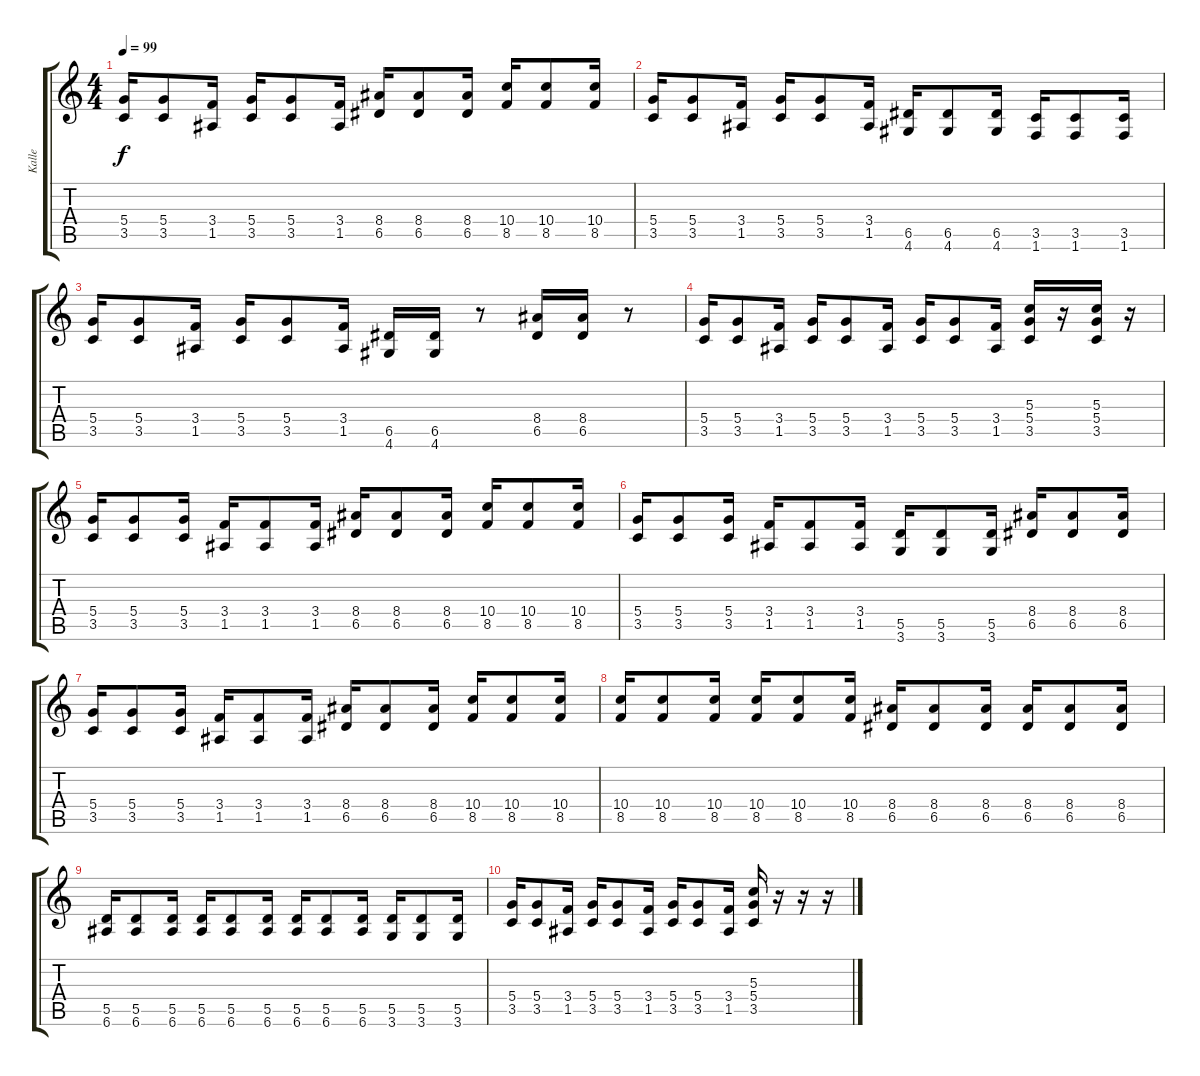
\track ("Kalle" "Kalle") {instrument distortionguitar}
\staff {score tabs}
\tuning (E4 B3 G3 D3 A2 E2) {hide}
\ts (4 4)
\tempo 99
\clef g2
\ks c
(5.4 3.5).16{dy f} (5.4 3.5).8 (3.4 1.5).16 (5.4 3.5).16 (5.4 3.5).8 (3.4 1.5).16 (8.4 6.5).16 (8.4 6.5).8 (8.4 6.5).16 (10.4 8.5).16 (10.4 8.5).8 (10.4 8.5).16 |
(5.4 3.5).16 (5.4 3.5).8 (3.4 1.5).16 (5.4 3.5).16 (5.4 3.5).8 (3.4 1.5).16 (6.5 4.6).16 (6.5 4.6).8 (6.5 4.6).16 (3.5 1.6).16 (3.5 1.6).8 (3.5 1.6).16 |
(5.4 3.5).16 (5.4 3.5).8 (3.4 1.5).16 (5.4 3.5).16 (5.4 3.5).8 (3.4 1.5).16 (6.5 4.6).16 (6.5 4.6).16 r.8 (8.4 6.5).16 (8.4 6.5).16 r.8 |
(5.4 3.5).16 (5.4 3.5).8 (3.4 1.5).16 (5.4 3.5).16 (5.4 3.5).8 (3.4 1.5).16 (5.4 3.5).16 (5.4 3.5).8 (3.4 1.5).16 (5.3 5.4 3.5).16 r.16 (5.3 5.4 3.5).16 r.16 |
(5.4 3.5).16 (5.4 3.5).8 (5.4 3.5).16 (3.4 1.5).16 (3.4 1.5).8 (3.4 1.5).16 (8.4 6.5).16 (8.4 6.5).8 (8.4 6.5).16 (10.4 8.5).16 (10.4 8.5).8 (10.4 8.5).16 |
(5.4 3.5).16 (5.4 3.5).8 (5.4 3.5).16 (3.4 1.5).16 (3.4 1.5).8 (3.4 1.5).16 (5.5 3.6).16 (5.5 3.6).8 (5.5 3.6).16 (8.4 6.5).16 (8.4 6.5).8 (8.4 6.5).16 |
(5.4 3.5).16 (5.4 3.5).8 (5.4 3.5).16 (3.4 1.5).16 (3.4 1.5).8 (3.4 1.5).16 (8.4 6.5).16 (8.4 6.5).8 (8.4 6.5).16 (10.4 8.5).16 (10.4 8.5).8 (10.4 8.5).16 |
(10.4 8.5).16 (10.4 8.5).8 (10.4 8.5).16 (10.4 8.5).16 (10.4 8.5).8 (10.4 8.5).16 (8.4 6.5).16 (8.4 6.5).8 (8.4 6.5).16 (8.4 6.5).16 (8.4 6.5).8 (8.4 6.5).16 |
(5.5 6.6).16 (5.5 6.6).8 (5.5 6.6).16 (5.5 6.6).16 (5.5 6.6).8 (5.5 6.6).16 (5.5 6.6).16 (5.5 6.6).8 (5.5 6.6).16 (5.5 3.6).16 (5.5 3.6).8 (5.5 3.6).16 |
(5.4 3.5).16 (5.4 3.5).8 (3.4 1.5).16 (5.4 3.5).16 (5.4 3.5).8 (3.4 1.5).16 (5.4 3.5).16 (5.4 3.5).8 (3.4 1.5).16 (5.3 5.4 3.5).16 r.16 r.16 r.16
